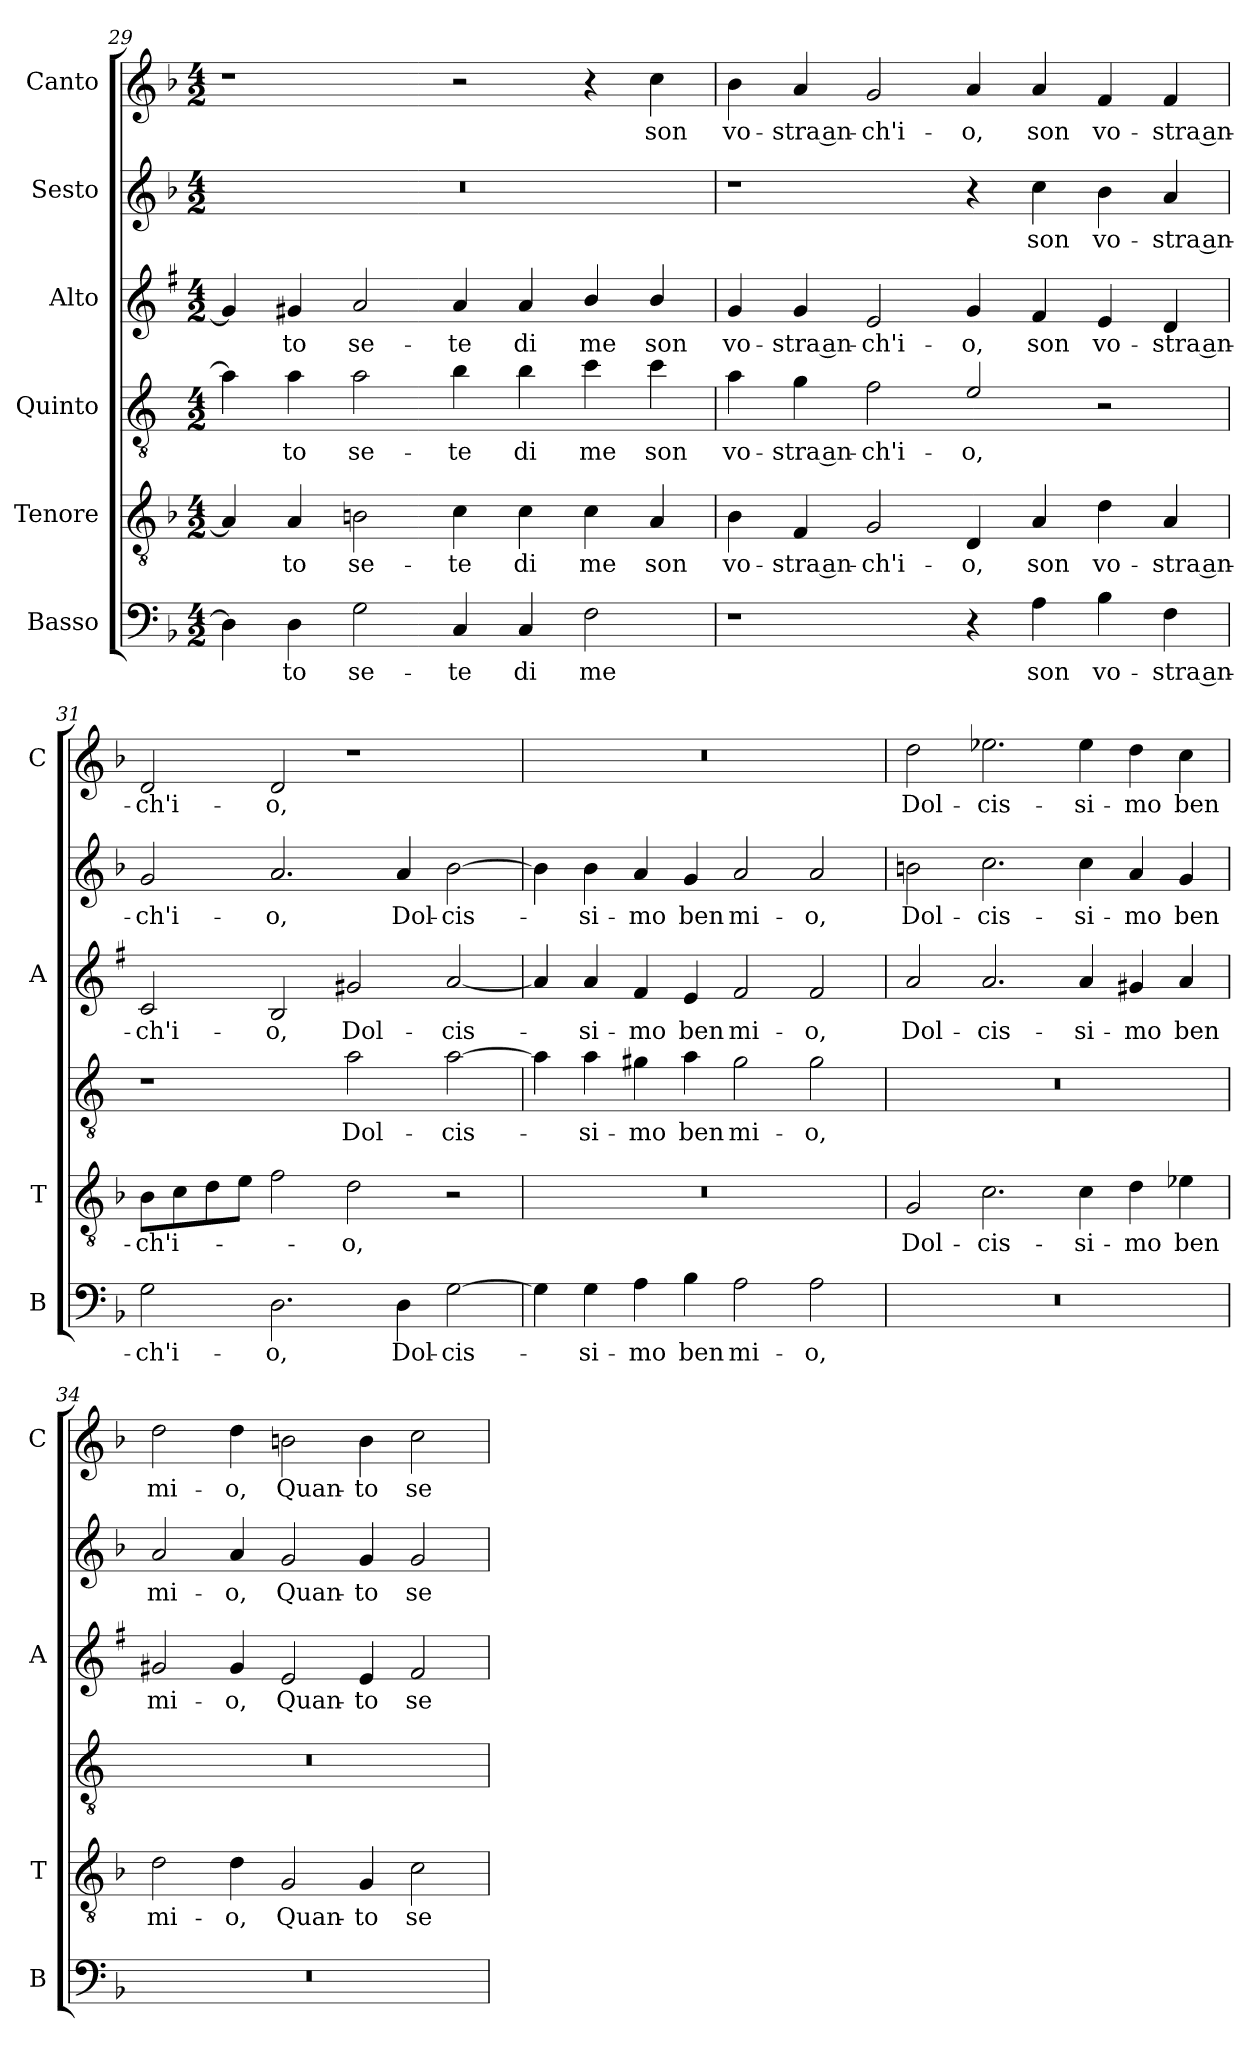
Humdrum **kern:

**kern	**text	**kern	**text	**kern	**text	**kern	**text	**kern	**text	**kern	**text
*part6	*part6	*part5	*part5	*part4	*part4	*part3	*part3	*part2	*part2	*part1	*part1
*staff6	*staff6	*staff5	*staff5	*staff4	*staff4	*staff3	*staff3	*staff2	*staff2	*staff1	*staff1
*I"Basso	*	*I"Tenore	*	*I"Quinto	*	*I"Alto	*	*I"Sesto	*	*I"Canto	*
*I'B	*	*I'T	*	*	*	*I'A	*	*	*	*I'C	*
*clefF4	*	*clefGv2	*	*clefGv2	*	*clefG2	*	*clefG2	*	*clefG2	*
*	*	*	*	*ITrd4c7	*	*ITrd1c2	*	*	*	*	*
*k[b-]	*	*k[b-]	*	*k[b-]	*	*k[b-]	*	*k[b-]	*	*k[b-]	*
*F:	*	*F:	*	*F:	*	*F:	*	*F:	*	*F:	*
*M4/2	*	*M4/2	*	*M4/2	*	*M4/2	*	*M4/2	*	*M4/2	*
=29	=29	=29	=29	=29	=29	=29	=29	=29	=29	=29	=29
4D\]	.	4A/]	.	4d\]	.	4f#/]	.	0r	.	1r	.
!	!LO:LY:b	!	!LO:LY:b	!	!LO:LY:b	!	!LO:LY:b	!	!	!	!
4D\	-to	4A/	-to	4d\	-to	4f#X/	-to	.	.	.	.
!	!LO:LY:b	!	!LO:LY:b	!	!LO:LY:b	!	!LO:LY:b	!	!	!	!
2G\	se-	2Bn\	se-	2d\	se-	2g/	se-	.	.	.	.
!	!LO:LY:b	!	!LO:LY:b	!	!LO:LY:b	!	!LO:LY:b	!	!	!	!
4C/	-te	4c\	-te	4e\	-te	4g/	-te	.	.	2r	.
!	!LO:LY:b	!	!LO:LY:b	!	!LO:LY:b	!	!LO:LY:b	!	!	!	!
4C/	di	4c\	di	4e\	di	4g/	di	.	.	.	.
!	!LO:LY:b	!	!LO:LY:b	!	!LO:LY:b	!	!LO:LY:b	!	!	!	!
2F\	me	4c\	me	4f\	me	4a/	me	.	.	4r	.
!	!	!	!LO:LY:b	!	!LO:LY:b	!	!LO:LY:b	!	!	!	!LO:LY:b
.	.	4A/	son	4f\	son	4a/	son	.	.	4cc\	son
=30	=30	=30	=30	=30	=30	=30	=30	=30	=30	=30	=30
!	!	!	!LO:LY:b	!	!LO:LY:b	!	!LO:LY:b	!	!	!	!LO:LY:b
1r	.	4B-\	vo-	4d\	vo-	4f/	vo-	1r	.	4b-\	vo-
!	!	!	!LO:LY:b	!	!LO:LY:b	!	!LO:LY:b	!	!	!	!LO:LY:b
.	.	4F/	-stra an-	4c\	-stra an-	4f/	-stra an-	.	.	4a/	-stra an-
!	!	!	!LO:LY:b	!	!LO:LY:b	!	!LO:LY:b	!	!	!	!LO:LY:b
.	.	2G/	-ch'i-	2B-\	-ch'i-	2d/	-ch'i-	.	.	2g/	-ch'i-
!	!	!	!LO:LY:b	!	!LO:LY:b	!	!LO:LY:b	!	!	!	!LO:LY:b
4r	.	4D/	-o,	2A/	-o,	4f/	-o,	4r	.	4a/	-o,
!	!LO:LY:b	!	!LO:LY:b	!	!	!	!LO:LY:b	!	!LO:LY:b	!	!LO:LY:b
4A\	son	4A/	son	.	.	4e/	son	4cc\	son	4a/	son
!	!LO:LY:b	!	!LO:LY:b	!	!	!	!LO:LY:b	!	!LO:LY:b	!	!LO:LY:b
4B-\	vo-	4d\	vo-	2r	.	4d/	vo-	4b-\	vo-	4f/	vo-
!	!LO:LY:b	!	!LO:LY:b	!	!	!	!LO:LY:b	!	!LO:LY:b	!	!LO:LY:b
4F\	-stra an-	4A/	-stra an-	.	.	4c/	-stra an-	4a/	-stra an-	4f/	-stra an-
!!LO:LB:g=z
=31	=31	=31	=31	=31	=31	=31	=31	=31	=31	=31	=31
!	!LO:LY:b	!	!LO:LY:b	!	!	!	!LO:LY:b	!	!LO:LY:b	!	!LO:LY:b
2G\	-ch'i-	8B-\L	-ch'i-	1r	.	2B-/	-ch'i-	2g/	-ch'i-	2d/	-ch'i-
.	.	8c\	.	.	.	.	.	.	.	.	.
.	.	8d\	.	.	.	.	.	.	.	.	.
.	.	8e\J	.	.	.	.	.	.	.	.	.
!	!LO:LY:b	!	!	!	!	!	!LO:LY:b	!	!LO:LY:b	!	!LO:LY:b
2.D\	-o,	2f\	.	.	.	2A/	-o,	2.a/	-o,	2d/	-o,
!	!	!	!LO:LY:b	!	!LO:LY:b	!	!LO:LY:b	!	!	!	!
.	.	2d\	-o,	2d\	Dol-	2f#X/	Dol-	.	.	1r	.
!	!LO:LY:b	!	!	!	!	!	!	!	!LO:LY:b	!	!
4D\	Dol-	.	.	.	.	.	.	4a/	Dol-	.	.
!	!LO:LY:b	!	!	!	!LO:LY:b	!	!LO:LY:b	!	!LO:LY:b	!	!
[2G\	-cis-	2r	.	[2d\	-cis-	[2g/	-cis-	[2b-\	-cis-	.	.
=32	=32	=32	=32	=32	=32	=32	=32	=32	=32	=32	=32
4G\]	.	0r	.	4d\]	.	4g/]	.	4b-\]	.	0r	.
!	!LO:LY:b	!	!	!	!LO:LY:b	!	!LO:LY:b	!	!LO:LY:b	!	!
4G\	-si-	.	.	4d\	-si-	4g/	-si-	4b-\	-si-	.	.
!	!LO:LY:b	!	!	!	!LO:LY:b	!	!LO:LY:b	!	!LO:LY:b	!	!
4A\	-mo	.	.	4c#X\	-mo	4e/	-mo	4a/	-mo	.	.
!	!LO:LY:b	!	!	!	!LO:LY:b	!	!LO:LY:b	!	!LO:LY:b	!	!
4B-\	ben	.	.	4d\	ben	4d/	ben	4g/	ben	.	.
!	!LO:LY:b	!	!	!	!LO:LY:b	!	!LO:LY:b	!	!LO:LY:b	!	!
2A\	mi-	.	.	2c#\	mi-	2e/	mi-	2a/	mi-	.	.
!	!LO:LY:b	!	!	!	!LO:LY:b	!	!LO:LY:b	!	!LO:LY:b	!	!
2A\	-o,	.	.	2c#\	-o,	2e/	-o,	2a/	-o,	.	.
=33	=33	=33	=33	=33	=33	=33	=33	=33	=33	=33	=33
!	!	!	!LO:LY:b	!	!	!	!LO:LY:b	!	!LO:LY:b	!	!LO:LY:b
0r	.	2G/	Dol-	0r	.	2g/	Dol-	2bn\	Dol-	2dd\	Dol-
!	!	!	!LO:LY:b	!	!	!	!LO:LY:b	!	!LO:LY:b	!	!LO:LY:b
.	.	2.c\	-cis-	.	.	2.g/	-cis-	2.cc\	-cis-	2.ee-X\	-cis-
!	!	!	!LO:LY:b	!	!	!	!LO:LY:b	!	!LO:LY:b	!	!LO:LY:b
.	.	4c\	-si-	.	.	4g/	-si-	4cc\	-si-	4ee-\	-si-
!	!	!	!LO:LY:b	!	!	!	!LO:LY:b	!	!LO:LY:b	!	!LO:LY:b
.	.	4d\	-mo	.	.	4f#X/	-mo	4a/	-mo	4dd\	-mo
!	!	!	!LO:LY:b	!	!	!	!LO:LY:b	!	!LO:LY:b	!	!LO:LY:b
.	.	4e-X\	ben	.	.	4g/	ben	4g/	ben	4cc\	ben
=34	=34	=34	=34	=34	=34	=34	=34	=34	=34	=34	=34
!	!	!	!LO:LY:b	!	!	!	!LO:LY:b	!	!LO:LY:b	!	!LO:LY:b
0r	.	2d\	mi-	0r	.	2f#X/	mi-	2a/	mi-	2dd\	mi-
!	!	!	!LO:LY:b	!	!	!	!LO:LY:b	!	!LO:LY:b	!	!LO:LY:b
.	.	4d\	-o,	.	.	4f#/	-o,	4a/	-o,	4dd\	-o,
!	!	!	!LO:LY:b	!	!	!	!LO:LY:b	!	!LO:LY:b	!	!LO:LY:b
.	.	2G/	Quan-	.	.	2d/	Quan-	2g/	Quan-	2bn\	Quan-
!	!	!	!LO:LY:b	!	!	!	!LO:LY:b	!	!LO:LY:b	!	!LO:LY:b
.	.	4G/	-to	.	.	4d/	-to	4g/	-to	4b\	-to
!	!	!	!LO:LY:b	!	!	!	!LO:LY:b	!	!LO:LY:b	!	!LO:LY:b
.	.	2c\	se-	.	.	2e/	se-	2g/	se-	2cc\	se-
=	=	=	=	=	=	=	=	=	=	=	=
*-	*-	*-	*-	*-	*-	*-	*-	*-	*-	*-	*-
